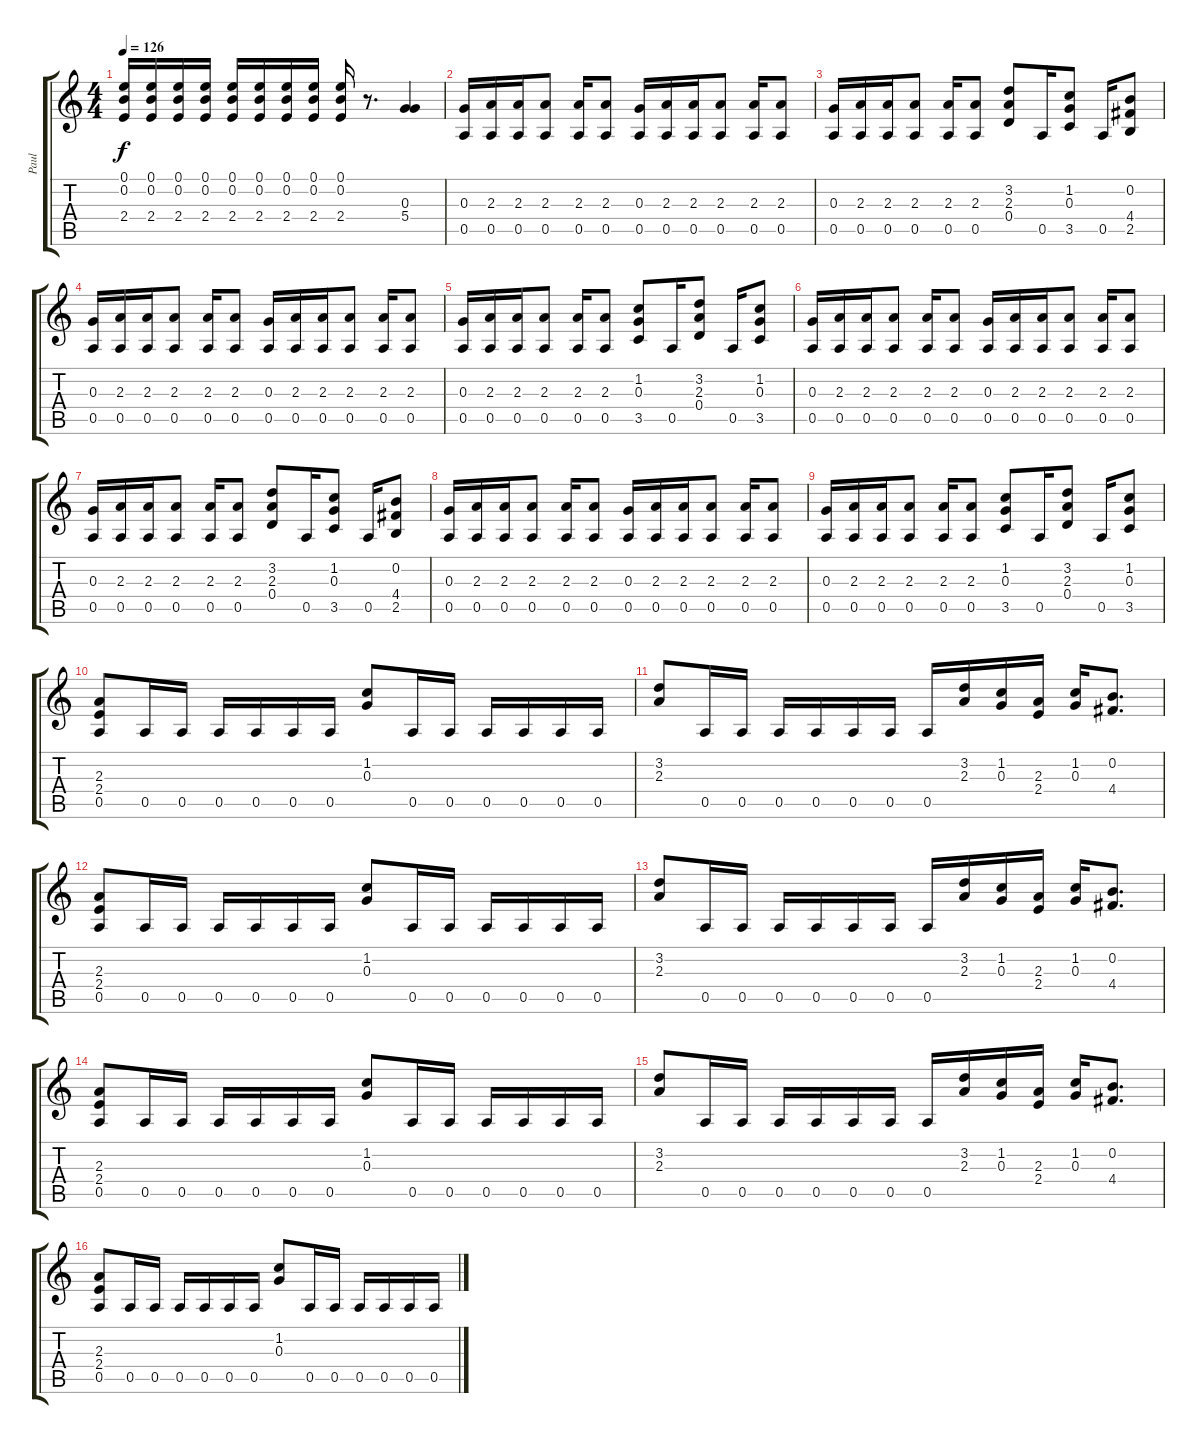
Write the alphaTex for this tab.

\track ("Paul" "Paul") {instrument distortionguitar}
\staff {score tabs}
\tuning (E4 B3 G3 D3 A2 E2) {hide}
\ts (4 4)
\tempo 126
\clef g2
\ks c
(0.1 0.2 2.4).16{dy f} (0.1 0.2 2.4).16 (0.1 0.2 2.4).16 (0.1 0.2 2.4).16 (0.1 0.2 2.4).16 (0.1 0.2 2.4).16 (0.1 0.2 2.4).16 (0.1 0.2 2.4).16 (0.1 0.2 2.4).16 r.8{d} (0.3 5.4).4 |
(0.3 0.5).16 (2.3 0.5).16 (2.3 0.5).16 (2.3 0.5).8 (2.3 0.5).16 (2.3 0.5).8 (0.3 0.5).16 (2.3 0.5).16 (2.3 0.5).16 (2.3 0.5).8 (2.3 0.5).16 (2.3 0.5).8 |
(0.3 0.5).16 (2.3 0.5).16 (2.3 0.5).16 (2.3 0.5).8 (2.3 0.5).16 (2.3 0.5).8 (3.2 2.3 0.4).8 0.5.16 (1.2 0.3 3.5).8 0.5.16 (0.2 4.4 2.5).8 |
(0.3 0.5).16 (2.3 0.5).16 (2.3 0.5).16 (2.3 0.5).8 (2.3 0.5).16 (2.3 0.5).8 (0.3 0.5).16 (2.3 0.5).16 (2.3 0.5).16 (2.3 0.5).8 (2.3 0.5).16 (2.3 0.5).8 |
(0.3 0.5).16 (2.3 0.5).16 (2.3 0.5).16 (2.3 0.5).8 (2.3 0.5).16 (2.3 0.5).8 (1.2 0.3 3.5).8 0.5.16 (3.2 2.3 0.4).8 0.5.16 (1.2 0.3 3.5).8 |
(0.3 0.5).16 (2.3 0.5).16 (2.3 0.5).16 (2.3 0.5).8 (2.3 0.5).16 (2.3 0.5).8 (0.3 0.5).16 (2.3 0.5).16 (2.3 0.5).16 (2.3 0.5).8 (2.3 0.5).16 (2.3 0.5).8 |
(0.3 0.5).16 (2.3 0.5).16 (2.3 0.5).16 (2.3 0.5).8 (2.3 0.5).16 (2.3 0.5).8 (3.2 2.3 0.4).8 0.5.16 (1.2 0.3 3.5).8 0.5.16 (0.2 4.4 2.5).8 |
(0.3 0.5).16 (2.3 0.5).16 (2.3 0.5).16 (2.3 0.5).8 (2.3 0.5).16 (2.3 0.5).8 (0.3 0.5).16 (2.3 0.5).16 (2.3 0.5).16 (2.3 0.5).8 (2.3 0.5).16 (2.3 0.5).8 |
(0.3 0.5).16 (2.3 0.5).16 (2.3 0.5).16 (2.3 0.5).8 (2.3 0.5).16 (2.3 0.5).8 (1.2 0.3 3.5).8 0.5.16 (3.2 2.3 0.4).8 0.5.16 (1.2 0.3 3.5).8 |
(2.3 2.4 0.5).8 0.5.16 0.5.16 0.5.16 0.5.16 0.5.16 0.5.16 (1.2 0.3).8 0.5.16 0.5.16 0.5.16 0.5.16 0.5.16 0.5.16 |
(3.2 2.3).8 0.5.16 0.5.16 0.5.16 0.5.16 0.5.16 0.5.16 0.5.16 (3.2 2.3).16 (1.2 0.3).16 (2.3 2.4).16 (1.2 0.3).16 (0.2 4.4).8{d} |
(2.3 2.4 0.5).8 0.5.16 0.5.16 0.5.16 0.5.16 0.5.16 0.5.16 (1.2 0.3).8 0.5.16 0.5.16 0.5.16 0.5.16 0.5.16 0.5.16 |
(3.2 2.3).8 0.5.16 0.5.16 0.5.16 0.5.16 0.5.16 0.5.16 0.5.16 (3.2 2.3).16 (1.2 0.3).16 (2.3 2.4).16 (1.2 0.3).16 (0.2 4.4).8{d} |
(2.3 2.4 0.5).8 0.5.16 0.5.16 0.5.16 0.5.16 0.5.16 0.5.16 (1.2 0.3).8 0.5.16 0.5.16 0.5.16 0.5.16 0.5.16 0.5.16 |
(3.2 2.3).8 0.5.16 0.5.16 0.5.16 0.5.16 0.5.16 0.5.16 0.5.16 (3.2 2.3).16 (1.2 0.3).16 (2.3 2.4).16 (1.2 0.3).16 (0.2 4.4).8{d} |
(2.3 2.4 0.5).8 0.5.16 0.5.16 0.5.16 0.5.16 0.5.16 0.5.16 (1.2 0.3).8 0.5.16 0.5.16 0.5.16 0.5.16 0.5.16 0.5.16
